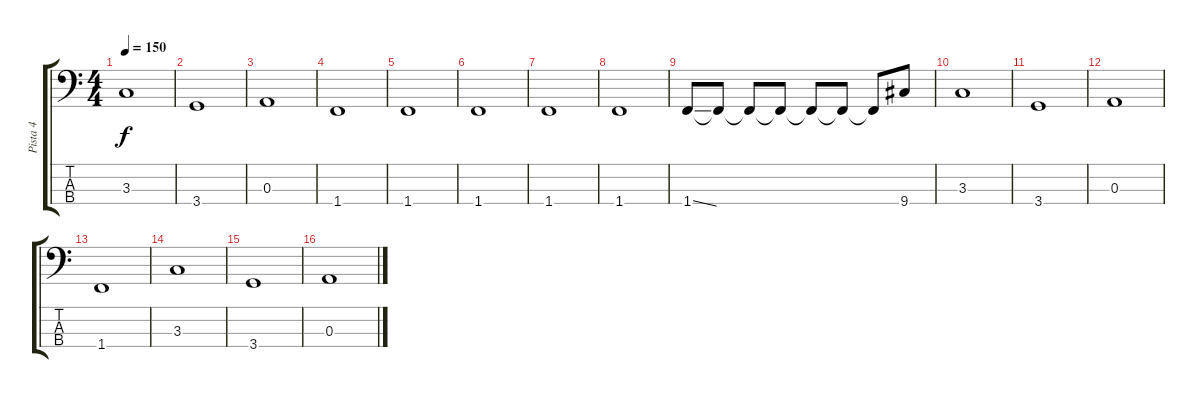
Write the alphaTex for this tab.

\track ("Pista 4" "Pista 4") {instrument electricbassfinger}
\staff {score tabs}
\tuning (G2 D2 A1 E1) {hide}
\ts (4 4)
\tempo 150
\clef f4
\ks c
3.3.1{dy f} |
3.4.1 |
0.3.1 |
1.4.1 |
1.4.1 |
1.4.1 |
1.4.1 |
1.4.1 |
1.4{ss}.8 1.4{t}.8 1.4{t}.8 1.4{t}.8 1.4{t}.8 1.4{t}.8 1.4{t}.8 9.4.8 |
3.3.1 |
3.4.1 |
0.3.1 |
1.4.1 |
3.3.1 |
3.4.1 |
0.3.1
